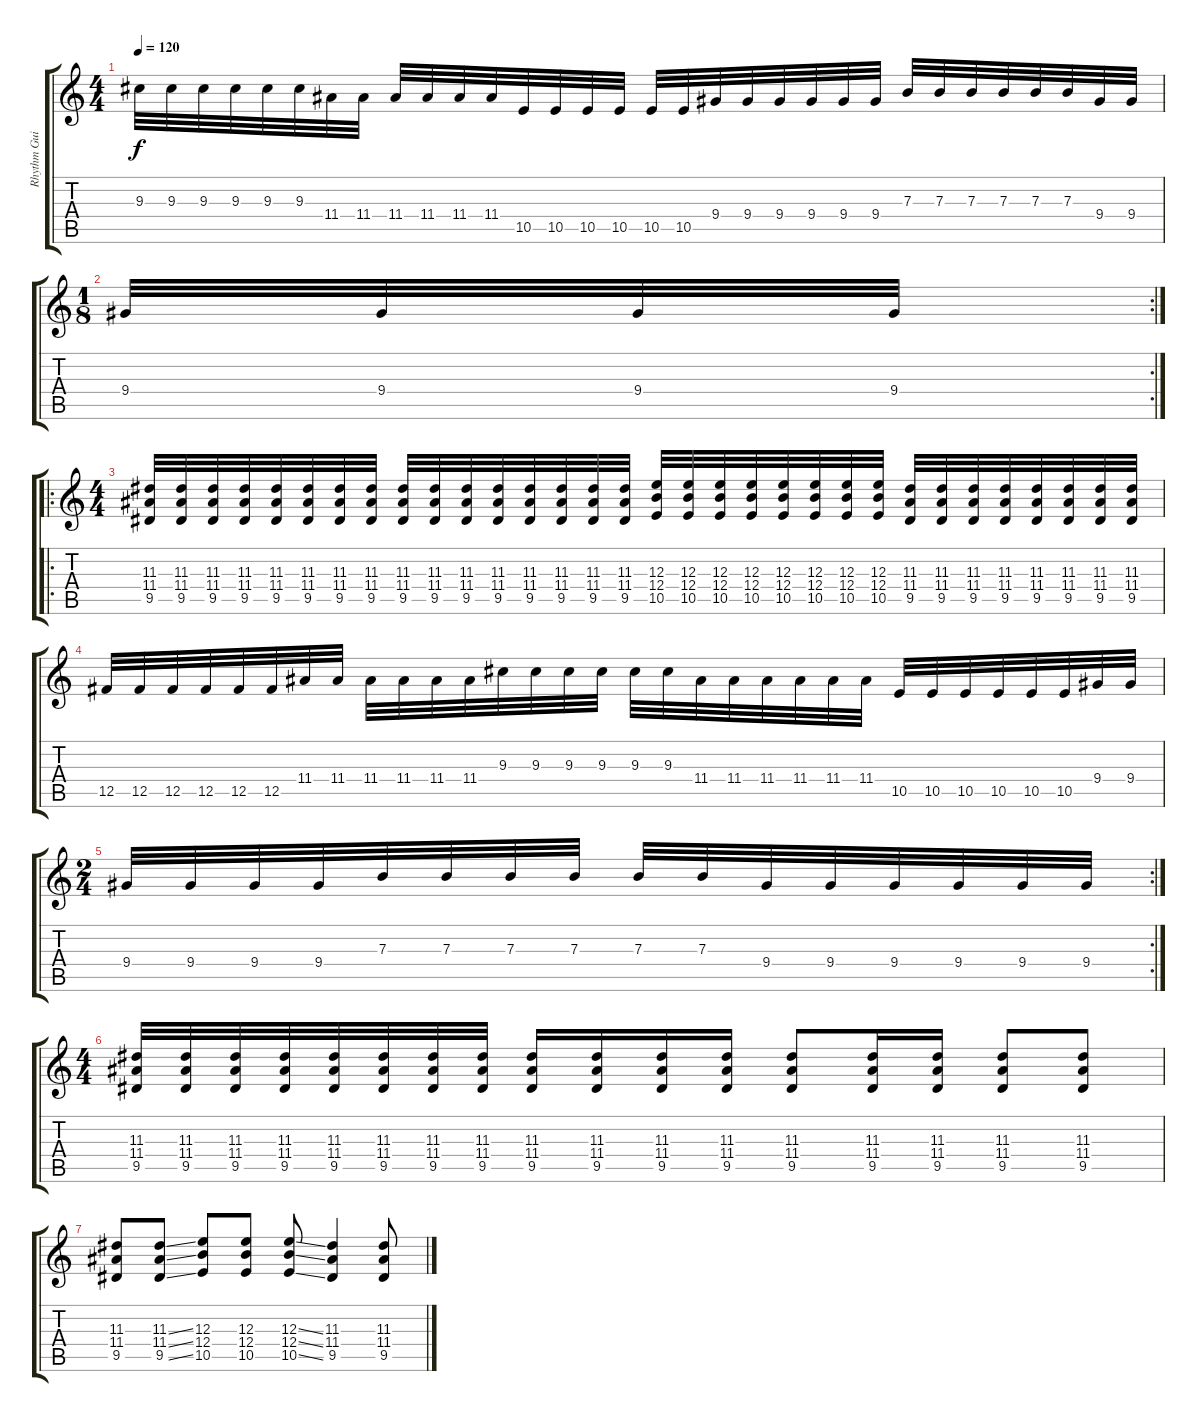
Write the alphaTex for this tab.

\track ("Rhythm Guitar" "Rhythm Gui") {instrument overdrivenguitar}
\staff {score tabs}
\tuning (Db4 Ab3 E3 B2 Gb2 Db2) {hide}
\ts (4 4)
\tempo 120
\clef g2
\ks c
9.3.32{dy f} 9.3.32 9.3.32 9.3.32 9.3.32 9.3.32 11.4.32 11.4.32 11.4.32 11.4.32 11.4.32 11.4.32 10.5.32 10.5.32 10.5.32 10.5.32 10.5.32 10.5.32 9.4.32 9.4.32 9.4.32 9.4.32 9.4.32 9.4.32 7.3.32 7.3.32 7.3.32 7.3.32 7.3.32 7.3.32 9.4.32 9.4.32 |
\rc 2
\ts (1 8)
9.4.32 9.4.32 9.4.32 9.4.32 |
\ro
\ts (4 4)
(11.3 11.4 9.5).32 (11.3 11.4 9.5).32 (11.3 11.4 9.5).32 (11.3 11.4 9.5).32 (11.3 11.4 9.5).32 (11.3 11.4 9.5).32 (11.3 11.4 9.5).32 (11.3 11.4 9.5).32 (11.3 11.4 9.5).32 (11.3 11.4 9.5).32 (11.3 11.4 9.5).32 (11.3 11.4 9.5).32 (11.3 11.4 9.5).32 (11.3 11.4 9.5).32 (11.3 11.4 9.5).32 (11.3 11.4 9.5).32 (12.3 12.4 10.5).32 (12.3 12.4 10.5).32 (12.3 12.4 10.5).32 (12.3 12.4 10.5).32 (12.3 12.4 10.5).32 (12.3 12.4 10.5).32 (12.3 12.4 10.5).32 (12.3 12.4 10.5).32 (11.3 11.4 9.5).32 (11.3 11.4 9.5).32 (11.3 11.4 9.5).32 (11.3 11.4 9.5).32 (11.3 11.4 9.5).32 (11.3 11.4 9.5).32 (11.3 11.4 9.5).32 (11.3 11.4 9.5).32 |
12.5.32 12.5.32 12.5.32 12.5.32 12.5.32 12.5.32 11.4.32 11.4.32 11.4.32 11.4.32 11.4.32 11.4.32 9.3.32 9.3.32 9.3.32 9.3.32 9.3.32 9.3.32 11.4.32 11.4.32 11.4.32 11.4.32 11.4.32 11.4.32 10.5.32 10.5.32 10.5.32 10.5.32 10.5.32 10.5.32 9.4.32 9.4.32 |
\rc 2
\ts (2 4)
9.4.32 9.4.32 9.4.32 9.4.32 7.3.32 7.3.32 7.3.32 7.3.32 7.3.32 7.3.32 9.4.32 9.4.32 9.4.32 9.4.32 9.4.32 9.4.32 |
\ts (4 4)
(11.3 11.4 9.5).32 (11.3 11.4 9.5).32 (11.3 11.4 9.5).32 (11.3 11.4 9.5).32 (11.3 11.4 9.5).32 (11.3 11.4 9.5).32 (11.3 11.4 9.5).32 (11.3 11.4 9.5).32 (11.3 11.4 9.5).16 (11.3 11.4 9.5).16 (11.3 11.4 9.5).16 (11.3 11.4 9.5).16 (11.3 11.4 9.5).8 (11.3 11.4 9.5).16 (11.3 11.4 9.5).16 (11.3 11.4 9.5).8 (11.3 11.4 9.5).8 |
(11.3 11.4 9.5).8 (11.3{ss} 11.4{ss} 9.5{ss}).8 (12.3 12.4 10.5).8 (12.3 12.4 10.5).8 (12.3{ss} 12.4{ss} 10.5{ss}).8 (11.3 11.4 9.5).4 (11.3 11.4 9.5).8
